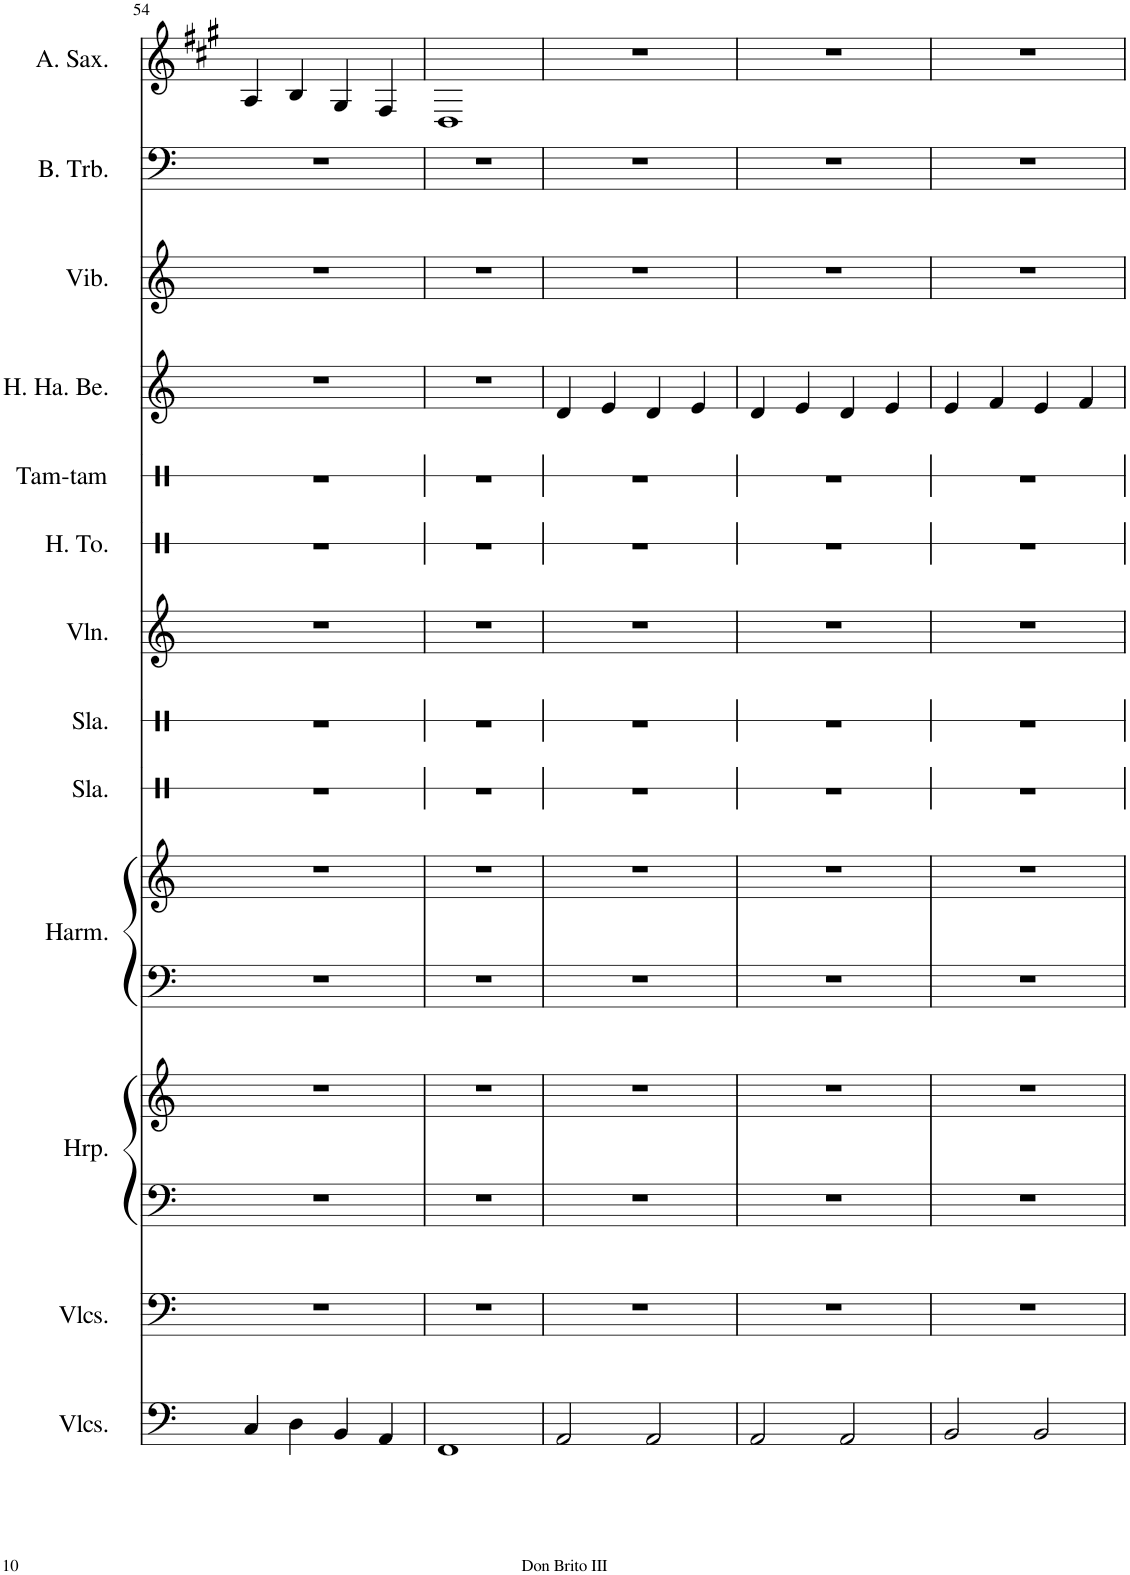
**kern	**kern	**kern	**kern	**kern	**kern	**kern	**kern	**kern	**kern	**kern	**kern	**kern	**kern	**kern
*part13	*part12	*part11	*part11	*part10	*part10	*part9	*part8	*part7	*part6	*part5	*part4	*part3	*part2	*part1
*staff15	*staff14	*staff13	*staff12	*staff11	*staff10	*staff9	*staff8	*staff7	*staff6	*staff5	*staff4	*staff3	*staff2	*staff1
*I"Violoncellos	*I"Violoncellos	*I"Harp	*	*I"Harmonium	*	*I"Slap	*I"Slap	*I"Violin	*I"High Tom	*I"Tam-tam	*I"High Hand Bells	*I"Vibraphone	*I"Bass Trombone	*I"Alto Saxophone
*I'Vlcs.	*I'Vlcs.	*I'Hrp.	*	*I'Harm.	*	*I'Sla.	*I'Sla.	*I'Vln.	*I'H. To.	*I'Tam-tam	*I'H. Ha. Be.	*I'Vib.	*I'B. Trb.	*I'A. Sax.
!!LO:PB:g=z
*clefF4	*clefF4	*clefF4	*clefG2	*clefF4	*clefG2	*clefX	*clefX	*clefG2	*clefX	*clefX	*clefG2	*clefG2	*clefF4	*clefG2
*	*	*	*	*	*	*	*	*	*	*	*	*	*	*Trd5c9
*k[]	*k[]	*k[]	*k[]	*k[]	*k[]	*k[]	*k[]	*k[]	*k[]	*k[]	*k[]	*k[]	*k[]	*k[f#c#g#]
*M4/4	*M4/4	*M4/4	*M4/4	*M4/4	*M4/4	*M4/4	*M4/4	*M4/4	*M4/4	*M4/4	*M4/4	*M4/4	*M4/4	*M4/4
=54	=54	=54	=54	=54	=54	=54	=54	=54	=54	=54	=54	=54	=54	=54
4C/	1r	1r	1r	1r	1r	1r	1r	1r	1r	1r	1r	1r	1r	4A/
4D\	.	.	.	.	.	.	.	.	.	.	.	.	.	4B/
4BB/	.	.	.	.	.	.	.	.	.	.	.	.	.	4G#/
4AA/	.	.	.	.	.	.	.	.	.	.	.	.	.	4F#/
=55	=55	=55	=55	=55	=55	=55	=55	=55	=55	=55	=55	=55	=55	=55
1FF	1r	1r	1r	1r	1r	1r	1r	1r	1r	1r	1r	1r	1r	1D
=56	=56	=56	=56	=56	=56	=56	=56	=56	=56	=56	=56	=56	=56	=56
2AA/	1r	1r	1r	1r	1r	1r	1r	1r	1r	1r	4d/	1r	1r	1r
.	.	.	.	.	.	.	.	.	.	.	4e/	.	.	.
2AA/	.	.	.	.	.	.	.	.	.	.	4d/	.	.	.
.	.	.	.	.	.	.	.	.	.	.	4e/	.	.	.
=57	=57	=57	=57	=57	=57	=57	=57	=57	=57	=57	=57	=57	=57	=57
2AA/	1r	1r	1r	1r	1r	1r	1r	1r	1r	1r	4d/	1r	1r	1r
.	.	.	.	.	.	.	.	.	.	.	4e/	.	.	.
2AA/	.	.	.	.	.	.	.	.	.	.	4d/	.	.	.
.	.	.	.	.	.	.	.	.	.	.	4e/	.	.	.
=58	=58	=58	=58	=58	=58	=58	=58	=58	=58	=58	=58	=58	=58	=58
2BB/	1r	1r	1r	1r	1r	1r	1r	1r	1r	1r	4e/	1r	1r	1r
.	.	.	.	.	.	.	.	.	.	.	4f/	.	.	.
2BB/	.	.	.	.	.	.	.	.	.	.	4e/	.	.	.
.	.	.	.	.	.	.	.	.	.	.	4f/	.	.	.
=	=	=	=	=	=	=	=	=	=	=	=	=	=	=
*-	*-	*-	*-	*-	*-	*-	*-	*-	*-	*-	*-	*-	*-	*-
